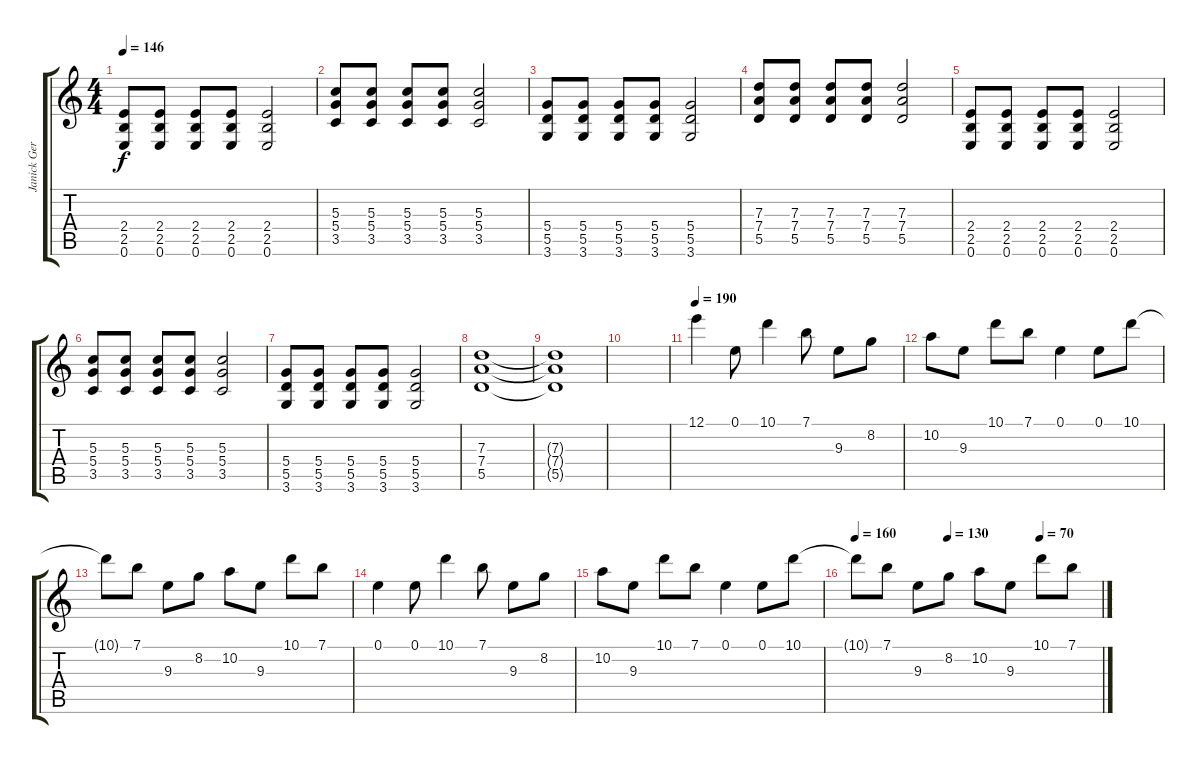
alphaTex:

\track ("Janick Gers" "Janick Ger") {instrument distortionguitar}
\staff {score tabs}
\tuning (E4 B3 G3 D3 A2 E2) {hide}
\ts (4 4)
\tempo 146
\clef g2
\ks c
(2.4 2.5 0.6).8{dy f} (2.4 2.5 0.6).8 (2.4 2.5 0.6).8 (2.4 2.5 0.6).8 (2.4 2.5 0.6).2 |
(5.3 5.4 3.5).8 (5.3 5.4 3.5).8 (5.3 5.4 3.5).8 (5.3 5.4 3.5).8 (5.3 5.4 3.5).2 |
(5.4 5.5 3.6).8 (5.4 5.5 3.6).8 (5.4 5.5 3.6).8 (5.4 5.5 3.6).8 (5.4 5.5 3.6).2 |
(7.3 7.4 5.5).8 (7.3 7.4 5.5).8 (7.3 7.4 5.5).8 (7.3 7.4 5.5).8 (7.3 7.4 5.5).2 |
(2.4 2.5 0.6).8 (2.4 2.5 0.6).8 (2.4 2.5 0.6).8 (2.4 2.5 0.6).8 (2.4 2.5 0.6).2 |
(5.3 5.4 3.5).8 (5.3 5.4 3.5).8 (5.3 5.4 3.5).8 (5.3 5.4 3.5).8 (5.3 5.4 3.5).2 |
(5.4 5.5 3.6).8 (5.4 5.5 3.6).8 (5.4 5.5 3.6).8 (5.4 5.5 3.6).8 (5.4 5.5 3.6).2 |
(7.3 7.4 5.5).1 |
(7.3{t} 7.4{t} 5.5{t}).1 |
|
\tempo 190
12.1.4 0.1.8 10.1.4 7.1.8 9.3.8 8.2.8 |
10.2.8 9.3.8 10.1.8 7.1.8 0.1.4 0.1.8 10.1.8 |
10.1{t}.8 7.1.8 9.3.8 8.2.8 10.2.8 9.3.8 10.1.8 7.1.8 |
0.1.4 0.1.8 10.1.4 7.1.8 9.3.8 8.2.8 |
10.2.8 9.3.8 10.1.8 7.1.8 0.1.4 0.1.8 10.1.8 |
\tempo 160
\tempo (130 0.375)
\tempo (70 0.75)
10.1{t}.8 7.1.8 9.3.8 8.2.8 10.2.8 9.3.8 10.1.8 7.1.8
